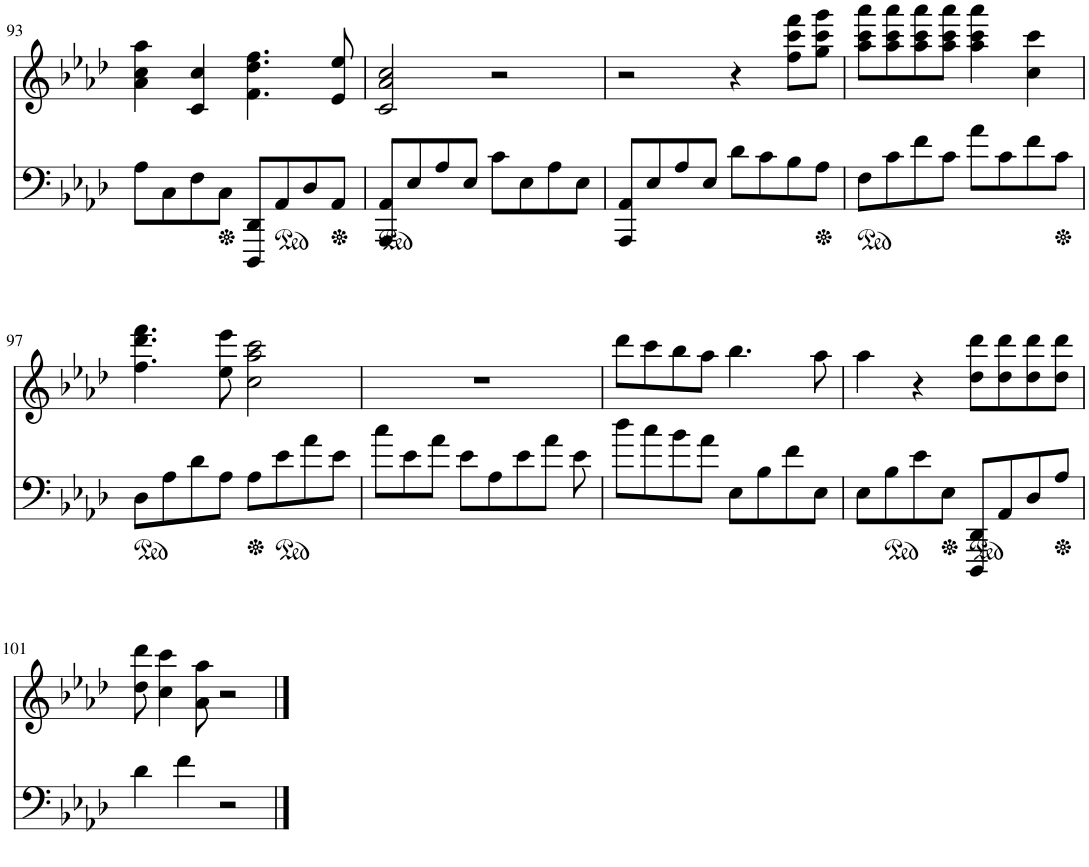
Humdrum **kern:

**kern	**kern
*part2	*part1
*staff2	*staff1
*	*I"Piano
!!LO:PB:g=z
*clefF4	*clefG2
*k[b-e-a-d-]	*k[b-e-a-d-]
*M4/4	*M4/4
=93	=93
8A-\L	4a-\ 4cc\ 4aa-\
8C\	.
8F\	4c/ 4cc/
8C\J	.
8DDD-/ 8DD-/L	4.f\ 4.dd-\ 4.ff\
8AA-/	.
8D-/	.
8AA-/J	8e-/ 8ee-/
=94	=94
8AAA-/ 8AA-/L	2c/ 2a-/ 2cc/
8E-/	.
8A-/	.
8E-/J	.
8c\L	2r
8E-\	.
8A-\	.
8E-\J	.
=95	=95
8AAA-/ 8AA-/L	2r
8E-/	.
8A-/	.
8E-/J	.
8d-\L	4r
8c\	.
8B-\	8ff\ 8ccc\ 8fff\L
8A-\J	8gg\ 8ccc\ 8ggg\J
=96	=96
8F\L	8aa-\ 8ccc\ 8aaa-\L
8c\	8aa-\ 8ccc\ 8aaa-\
8f\	8aa-\ 8ccc\ 8aaa-\
8c\J	8aa-\ 8ccc\ 8aaa-\J
8a-\L	4aa-\ 4ccc\ 4aaa-\
8c\	.
8f\	4cc\ 4ccc\
8c\J	.
!!LO:LB:g=z
=97	=97
8D-\L	4.ff\ 4.ddd-\ 4.fff\
8A-\	.
8d-\	.
8A-\J	8ee-\ 8eee-\
8A-\L	2cc\ 2aa-\ 2ccc\
8e-\	.
8a-\	.
8e-\J	.
=98	=98
8cc\L	1r
8e-\	.
8a-\J	.
8e-\L	.
8A-\	.
8e-\	.
8a-\J	.
8e-\	.
=99	=99
8dd-\L	8ddd-\L
8cc\	8ccc\
8b-\	8bb-\
8a-\J	8aa-\J
8E-\L	4.bb-\
8B-\	.
8f\	.
8E-\J	8aa-\
=100	=100
8E-\L	4aa-\
8B-\	.
8e-\	4r
8E-\J	.
8DDD-/ 8DD-/L	8dd-\ 8ddd-\L
8AA-/	8dd-\ 8ddd-\
8D-/	8dd-\ 8ddd-\
8A-/J	8dd-\ 8ddd-\J
!!LO:LB:g=z
=101	=101
4d-\	8dd-\ 8ddd-\
.	4cc\ 4ccc\
4f\	.
.	8a-\ 8aa-\
2r	2r
==	==
*-	*-
